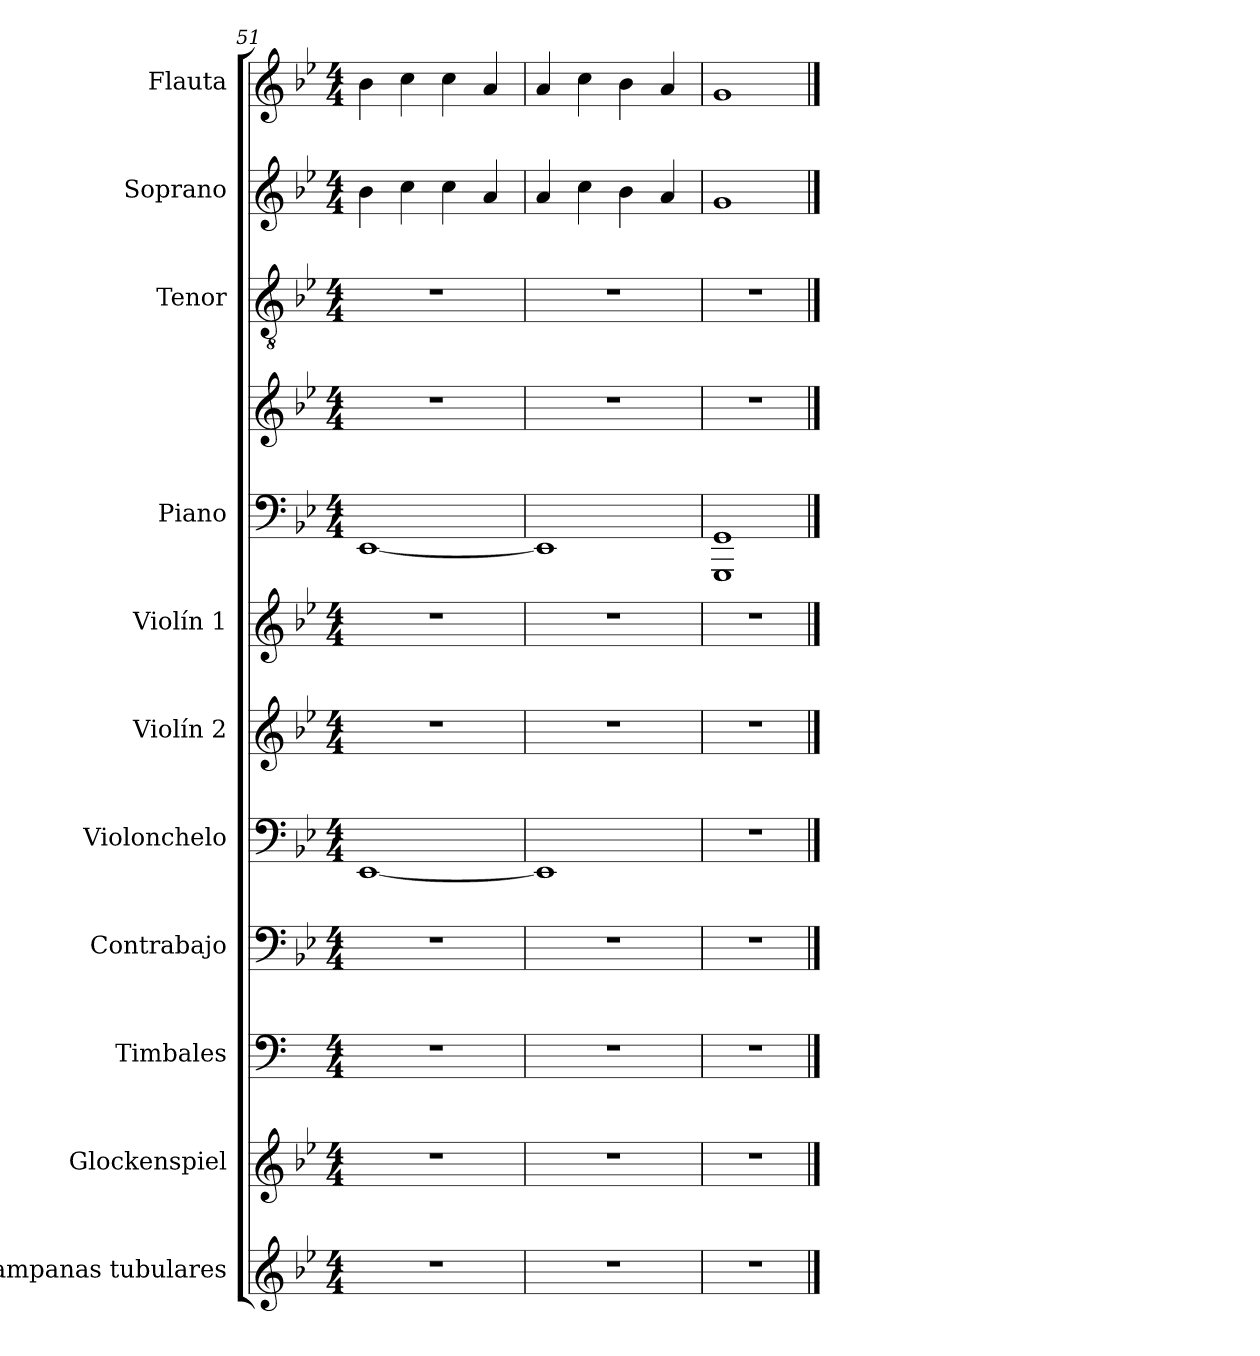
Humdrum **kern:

**kern	**kern	**kern	**kern	**kern	**kern	**kern	**kern	**kern	**kern	**kern	**kern
*part11	*part10	*part9	*part8	*part7	*part6	*part5	*part4	*part4	*part3	*part2	*part1
*staff12	*staff11	*staff10	*staff9	*staff8	*staff7	*staff6	*staff5	*staff4	*staff3	*staff2	*staff1
*I"Campanas tubulares	*I"Glockenspiel	*I"Timbales	*I"Contrabajo	*I"Violonchelo	*I"Violín 2	*I"Violín 1	*I"Piano	*	*I"Tenor	*I"Soprano	*I"Flauta
*I'Camp. tub.	*I'Glock.	*I'Timb.	*I'Cb.	*I'Vc.	*I'Vln. 2	*I'Vln. 1	*I'Pno.	*	*I'T.	*I'Sop.	*I'Fl.
*clefG2	*clefG2	*clefF4	*clefF4	*clefF4	*clefG2	*clefG2	*clefF4	*clefG2	*clefGv2	*clefG2	*clefG2
*	*ITrd-14c-24	*	*ITrd7c12	*	*	*	*	*	*ITrd7c12	*	*
*k[b-e-]	*k[b-e-]	*k[]	*k[b-e-]	*k[b-e-]	*k[b-e-]	*k[b-e-]	*k[b-e-]	*k[b-e-]	*k[b-e-]	*k[b-e-]	*k[b-e-]
*B-:	*B-:	*	*B-:	*B-:	*B-:	*B-:	*B-:	*B-:	*B-:	*B-:	*B-:
*M4/4	*M4/4	*M4/4	*M4/4	*M4/4	*M4/4	*M4/4	*M4/4	*M4/4	*M4/4	*M4/4	*M4/4
=51	=51	=51	=51	=51	=51	=51	=51	=51	=51	=51	=51
1r	1r	1r	1r	[1EE-	1r	1r	[1EE-	1r	1r	4b-\	4b-\
.	.	.	.	.	.	.	.	.	.	4cc\	4cc\
.	.	.	.	.	.	.	.	.	.	4cc\	4cc\
.	.	.	.	.	.	.	.	.	.	4a/	4a/
=52	=52	=52	=52	=52	=52	=52	=52	=52	=52	=52	=52
1r	1r	1r	1r	1EE-]	1r	1r	1EE-]	1r	1r	4a/	4a/
.	.	.	.	.	.	.	.	.	.	4cc\	4cc\
.	.	.	.	.	.	.	.	.	.	4b-\	4b-\
.	.	.	.	.	.	.	.	.	.	4a/	4a/
=53	=53	=53	=53	=53	=53	=53	=53	=53	=53	=53	=53
1r	1r	1r	1r	1r	1r	1r	1GGG 1GG	1r	1r	1g	1g
==	==	==	==	==	==	==	==	==	==	==	==
*-	*-	*-	*-	*-	*-	*-	*-	*-	*-	*-	*-
